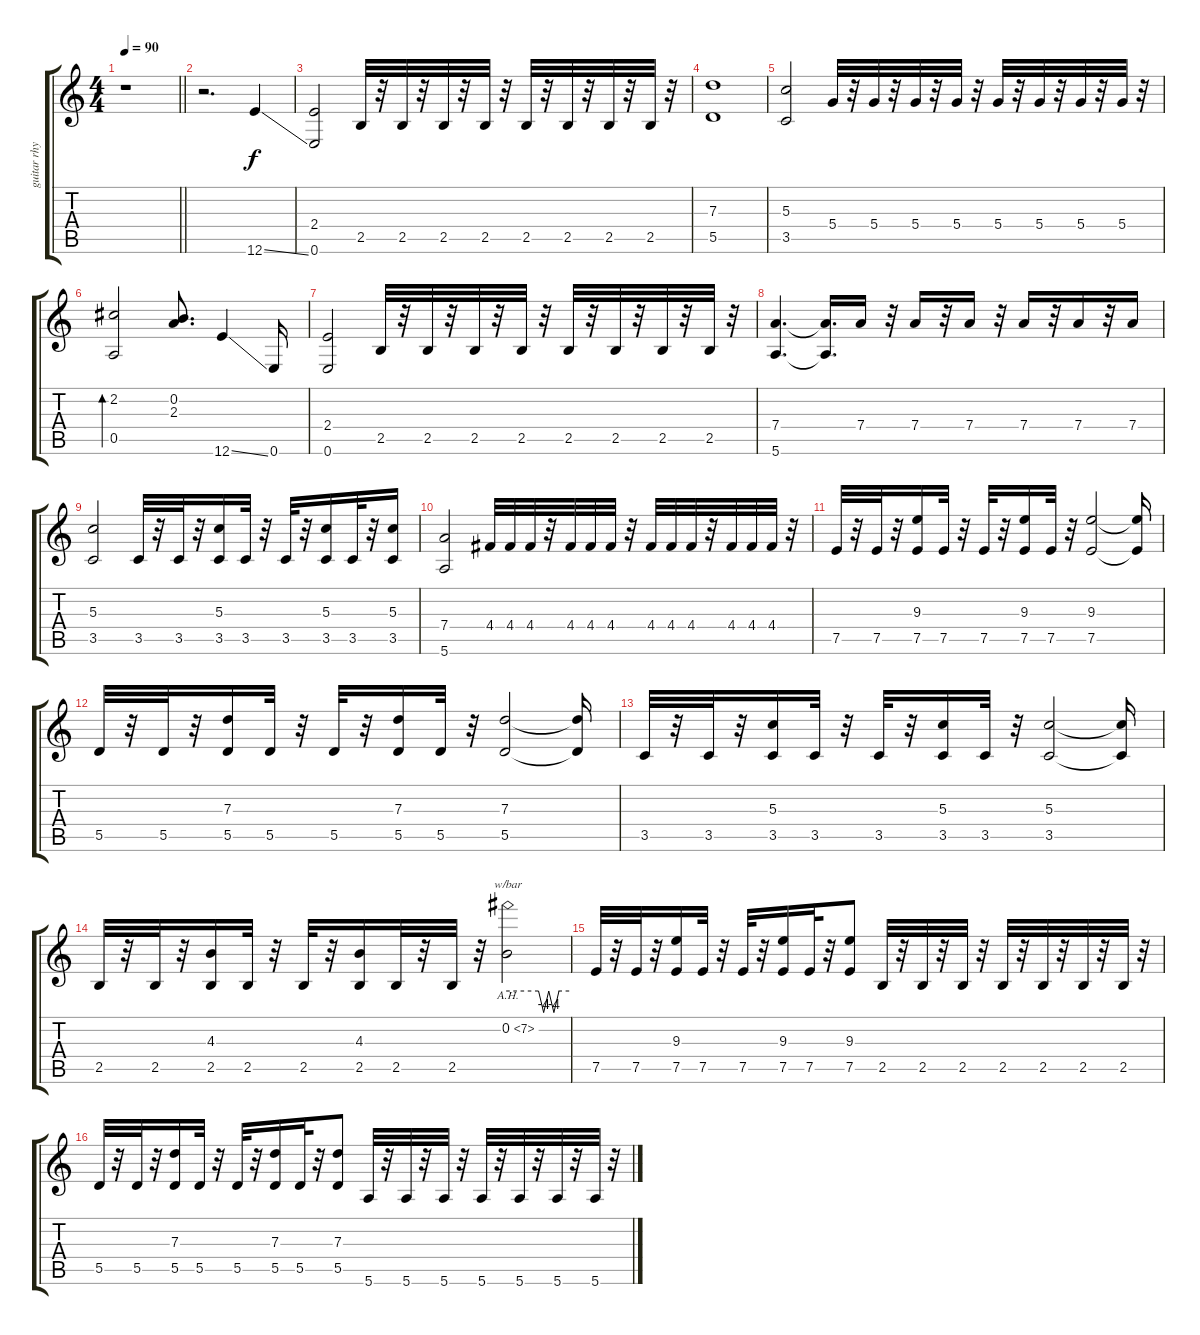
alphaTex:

\track ("guitar rhythm right" "guitar rhy") {instrument distortionguitar}
\staff {score tabs}
\tuning (E4 B3 G3 D3 A2 E2) {hide}
\ts (4 4)
\tempo 90
\clef g2
\barLineRight lightlight
\ks c
r.1{dy f instrument distortionguitar} |
r.2{d} 12.6{ss}.4 |
(2.4 0.6).2 2.5.32 r.32 2.5.32 r.32 2.5.32 r.32 2.5.32 r.32 2.5.32 r.32 2.5.32 r.32 2.5.32 r.32 2.5.32 r.32 |
(7.3 5.5).1 |
(5.3 3.5).2 5.4.32 r.32 5.4.32 r.32 5.4.32 r.32 5.4.32 r.32 5.4.32 r.32 5.4.32 r.32 5.4.32 r.32 5.4.32 r.32 |
(2.2 0.5).2{bd 480} (0.2 2.3).8{d} 12.6{ss}.4 0.6.16 |
(2.4 0.6).2 2.5.32 r.32 2.5.32 r.32 2.5.32 r.32 2.5.32 r.32 2.5.32 r.32 2.5.32 r.32 2.5.32 r.32 2.5.32 r.32 |
(7.4 5.6).4{d} (7.4{t} 5.6{t}).16{d} 7.4.16 r.32 7.4.16 r.32 7.4.16 r.32 7.4.16 r.32 7.4.16 r.32 7.4.16 |
(5.3 3.5).2 3.5.32 r.32 3.5.32 r.32 (5.3 3.5).16 3.5.32 r.32 3.5.32 r.32 (5.3 3.5).16 3.5.32 r.32 (5.3 3.5).16 |
(7.4 5.6).2 4.4.32 4.4.32 4.4.32 r.32 4.4.32 4.4.32 4.4.32 r.32 4.4.32 4.4.32 4.4.32 r.32 4.4.32 4.4.32 4.4.32 r.32 |
7.5.32 r.32 7.5.32 r.32 (9.3 7.5).16 7.5.32 r.32 7.5.32 r.32 (9.3 7.5).16 7.5.32 r.32 (9.3 7.5).2 (9.3{t} 7.5{t}).16 |
5.5.32 r.32 5.5.32 r.32 (7.3 5.5).16 5.5.32 r.32 5.5.32 r.32 (7.3 5.5).16 5.5.32 r.32 (7.3 5.5).2 (7.3{t} 5.5{t}).16 |
3.5.32 r.32 3.5.32 r.32 (5.3 3.5).16 3.5.32 r.32 3.5.32 r.32 (5.3 3.5).16 3.5.32 r.32 (5.3 3.5).2 (5.3{t} 3.5{t}).16 |
2.5.32 r.32 2.5.32 r.32 (4.3 2.5).16 2.5.32 r.32 2.5.32 r.32 (4.3 2.5).16 2.5.32 r.32 2.5.32 r.32 0.2{ah 7}.2{tbe (custom default 0 0 30 0 35 -16 40 0 45 -16 50 0 60 0)} |
7.5.32 r.32 7.5.32 r.32 (9.3 7.5).16 7.5.32 r.32 7.5.32 r.32 (9.3 7.5).16 7.5.32 r.32 (9.3 7.5).8 2.5.32 r.32 2.5.32 r.32 2.5.32 r.32 2.5.32 r.32 2.5.32 r.32 2.5.32 r.32 2.5.32 r.32 |
5.5.32 r.32 5.5.32 r.32 (7.3 5.5).16 5.5.32 r.32 5.5.32 r.32 (7.3 5.5).16 5.5.32 r.32 (7.3 5.5).8 5.6.32 r.32 5.6.32 r.32 5.6.32 r.32 5.6.32 r.32 5.6.32 r.32 5.6.32 r.32 5.6.32 r.32
